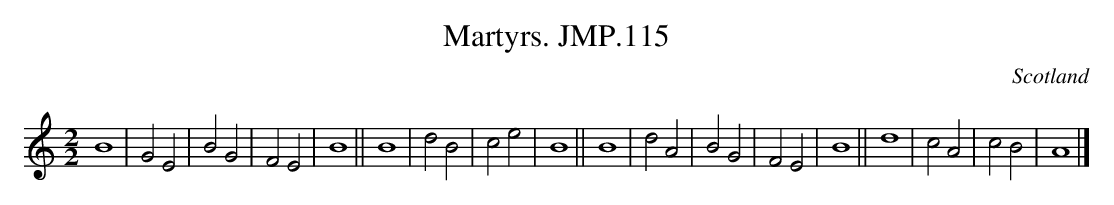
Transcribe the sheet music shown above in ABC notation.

X:1
T:Martyrs. JMP.115
L:1/2
M:2/2
O:Scotland
K:A minor
B2 | GE | BG | FE | B2 ||\
B2 | dB | ce | B2 ||\
B2 | dA | BG | FE | B2 ||\
d2 | cA | cB | A2 |]
